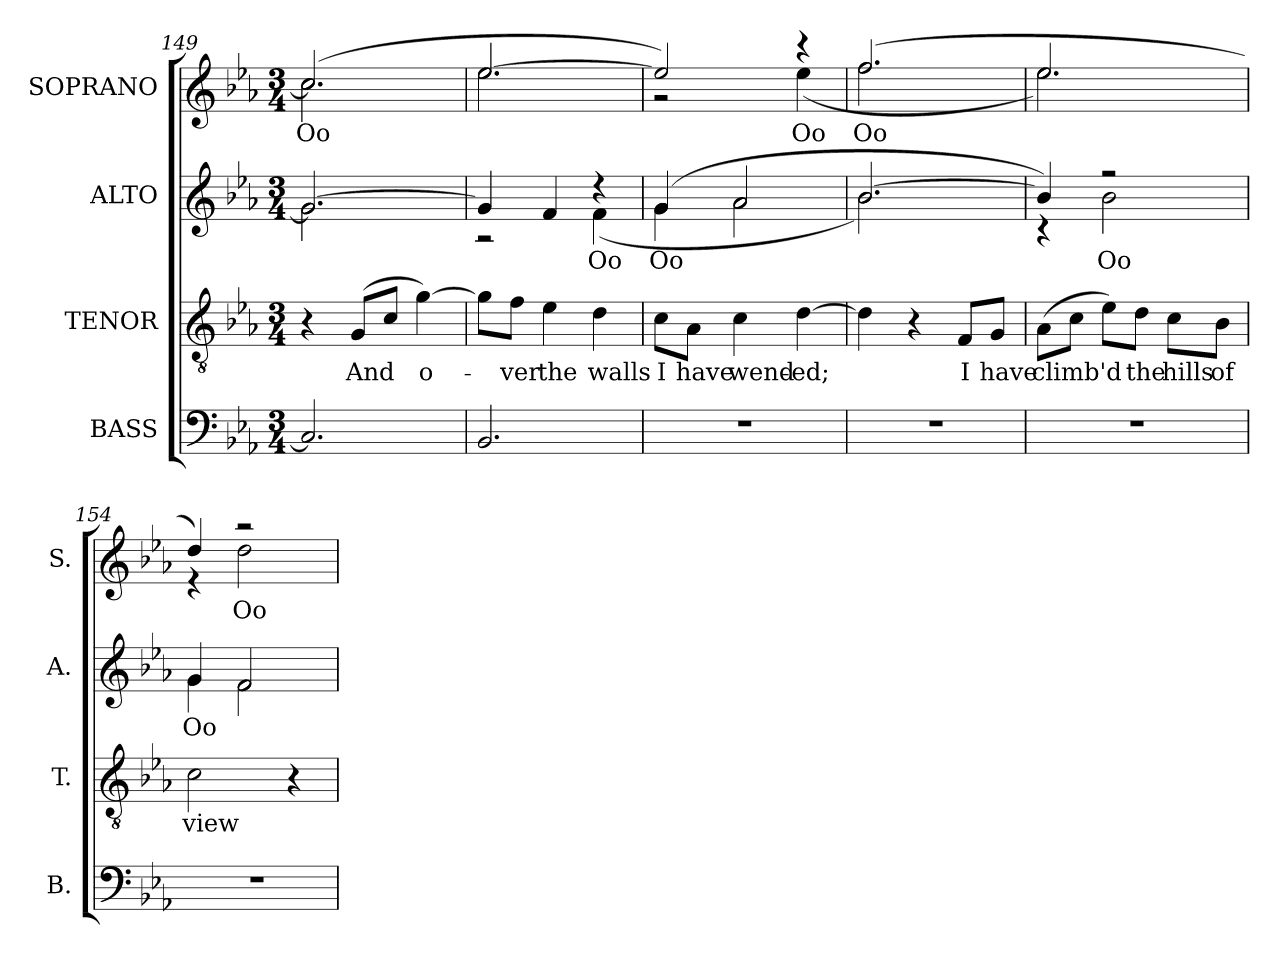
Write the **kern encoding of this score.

**kern	**kern	**text	**kern	**text	**kern	**text
*part4	*part3	*part3	*part2	*part2	*part1	*part1
*staff4	*staff3	*staff3	*staff2	*staff2	*staff1	*staff1
*I"BASS	*I"TENOR	*	*I"ALTO	*	*I"SOPRANO	*
*I'B.	*I'T.	*	*I'A.	*	*I'S.	*
*clefF4	*clefGv2	*	*clefG2	*	*clefG2	*
*	*ITrd7c12	*	*	*	*	*
*k[b-e-a-]	*k[b-e-a-]	*	*k[b-e-a-]	*	*k[b-e-a-]	*
*E-:	*E-:	*	*E-:	*	*E-:	*
*M3/4	*M3/4	*	*M3/4	*	*M3/4	*
=149	=149	=149	=149	=149	=149	=149
*	*	*	*^	*	*	*
!	!	!	!	!	!	!	!LO:LY:a:color=#000000
*	*	*	*	*	*	*^	*
2.Ci/]	4r	.	2.gi/_	2.gi\	.	(2.cci/]	2.cci\	Oo
!	!	!LO:LY:b:color=#000000	!	!	!	!	!	!
.	(8GGi/L	And	.	.	.	.	.	.
.	8Ci/J	.	.	.	.	.	.	.
!	!	!LO:LY:b:color=#000000	!	!	!	!	!	!
.	[4Gi\)	o-	.	.	.	.	.	.
=150	=150	=150	=150	=150	=150	=150	=150	=150
2.BB-i/	8Gi\L]	.	4gi/]	2r	.	[2.ee-i/	2.ee-i\	.
!	!	!LO:LY:b:color=#000000	!	!	!	!	!	!
.	8Fi\J	-ver	.	.	.	.	.	.
!	!	!LO:LY:b:color=#000000	!	!	!	!	!	!
.	4E-i\	the	4fi/	.	.	.	.	.
!	!	!LO:LY:b:color=#000000	!	!	!	!	!	!
!	!	!	!	!	!LO:LY:b:color=#000000	!	!	!
.	4Di\	walls	4r	(4fi\	Oo	.	.	.
=151	=151	=151	=151	=151	=151	=151	=151	=151
!LO:N:vis=1	!	!	!	!	!	!	!	!
!	!	!LO:LY:b:color=#000000	!	!	!	!	!	!
!	!	!	!	!	!LO:LY:a:color=#000000	!	!	!
2.r	8Ci\L	I	(4gi/	4gi\	Oo	2ee-i/])	2r	.
!	!	!LO:LY:b:color=#000000	!	!	!	!	!	!
.	8AA-i\J	have	.	.	.	.	.	.
!	!	!LO:LY:b:color=#000000	!	!	!	!	!	!
.	4Ci\	wend-	2a-i/	2a-i\	.	.	.	.
!	!	!LO:LY:b:color=#000000	!	!	!	!	!	!
!	!	!	!	!	!	!	!	!LO:LY:b:color=#000000
.	[4Di\	-ed;	.	.	.	4r	(4ee-i\	Oo
!!LO:LB:g=z	!!
=152	=152	=152	=152	=152	=152	=152	=152	=152
!LO:N:vis=1	!	!	!	!	!	!	!	!
!	!	!	!	!	!	!	!	!LO:LY:a:color=#000000
2.r	4Di\]	.	[2.b-i/	2.b-i\)	.	(2.ffi/	2.ffi\	Oo
.	4r	.	.	.	.	.	.	.
!	!	!LO:LY:b:color=#000000	!	!	!	!	!	!
.	8FFi/L	I	.	.	.	.	.	.
!	!	!LO:LY:b:color=#000000	!	!	!	!	!	!
.	8GGi/J	have	.	.	.	.	.	.
=153	=153	=153	=153	=153	=153	=153	=153	=153
!LO:N:vis=1	!	!	!	!	!	!	!	!
!	!	!LO:LY:b:color=#000000	!	!	!	!	!	!
2.r	(8AA-i\L	climb'd	4b-i/])	4r	.	2.ee-i/	2.ee-i\)	.
.	8Ci\J	.	.	.	.	.	.	.
!	!	!	!	!	!LO:LY:b:color=#000000	!	!	!
.	8E-i\L)	.	2r	2b-i\	Oo	.	.	.
!	!	!LO:LY:b:color=#000000	!	!	!	!	!	!
.	8Di\J	the	.	.	.	.	.	.
!	!	!LO:LY:b:color=#000000	!	!	!	!	!	!
.	8Ci\L	hills	.	.	.	.	.	.
!	!	!LO:LY:b:color=#000000	!	!	!	!	!	!
.	8BB-i\J	of	.	.	.	.	.	.
=154	=154	=154	=154	=154	=154	=154	=154	=154
!LO:N:vis=1	!	!	!	!	!	!	!	!
!	!	!LO:LY:b:color=#000000	!	!	!	!	!	!
!	!	!	!	!	!LO:LY:a:color=#000000	!	!	!
2.r	2Ci\	view	4gi/	4gi\	Oo	4ddi/)	4r	.
!	!	!	!	!	!	!	!	!LO:LY:b:color=#000000
.	.	.	2fi/	2fi\	.	2r	2ddi\	Oo
.	4r	.	.	.	.	.	.	.
*	*	*	*v	*v	*	*	*	*
*	*	*	*	*	*v	*v	*
=	=	=	=	=	=	=
*-	*-	*-	*-	*-	*-	*-
